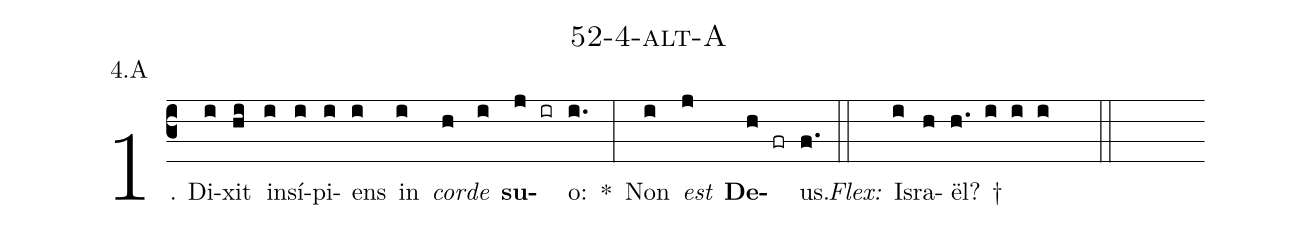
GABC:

name: 52-4-alt-A;
annotation: 4.A;
%%
(c3)1. Di(i)xit(hi) in(i)sí(i)pi(i)ens(i) in(i) <i>cor</i>(h)<i>de</i>(i) <b>su</b>(j ir)o:(i.) *(:) Non(i) <i>est</i>(j) <b>De</b>(h fr)us.(f.) (::)
<i>Flex:</i>()  Is(i)ra(h)ël? †(h. i i i  ::)
